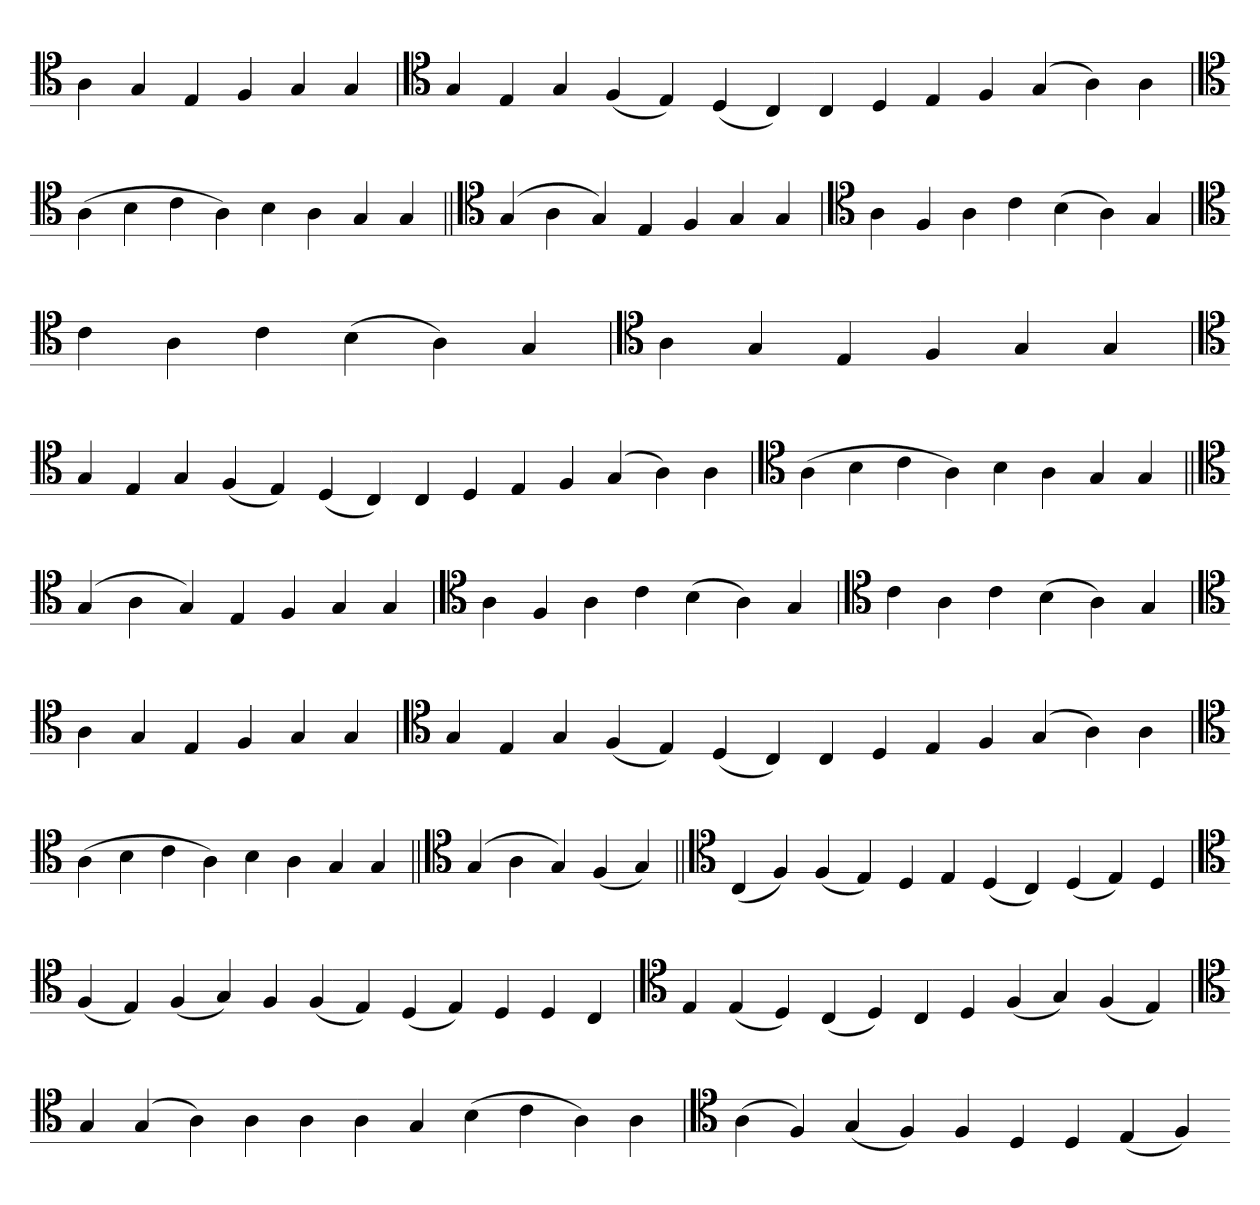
**kern
*part1
*staff1
*clefC4
=
4A
4G
4E
4F
4G
4G
=
*clefC4
4G
4E
4G
(4F
4E)
(4D
4C)
4C
4D
4E
4F
(4G
4A)
4A
=`
*clefC4
(4A
4B
4c
4A)
4B
4A
4G
4G
=||
*clefC4
(4G
4A
4G)
4E
4F
4G
4G
=`
*clefC4
4A
4F
4A
4c
(4B
4A)
4G
='
*clefC4
4c
4A
4c
(4B
4A)
4G
=`
*clefC4
4A
4G
4E
4F
4G
4G
=
*clefC4
4G
4E
4G
(4F
4E)
(4D
4C)
4C
4D
4E
4F
(4G
4A)
4A
=`
*clefC4
(4A
4B
4c
4A)
4B
4A
4G
4G
=||
*clefC4
(4G
4A
4G)
4E
4F
4G
4G
=`
*clefC4
4A
4F
4A
4c
(4B
4A)
4G
='
*clefC4
4c
4A
4c
(4B
4A)
4G
=`
*clefC4
4A
4G
4E
4F
4G
4G
=
*clefC4
4G
4E
4G
(4F
4E)
(4D
4C)
4C
4D
4E
4F
(4G
4A)
4A
=`
*clefC4
(4A
4B
4c
4A)
4B
4A
4G
4G
=||
*clefC4
(4G
4A
4G)
(4F
4G)
=||
*clefC4
(4C
4F)
(4F
4E)
4D
4E
(4D
4C)
(4D
4E)
4D
=`
*clefC4
(4F
4E)
(4F
4G)
4F
(4F
4E)
(4D
4E)
4D
4D
4C
='
*clefC4
4E
(4E
4D)
(4C
4D)
4C
4D
(4F
4G)
(4F
4E)
=`
*clefC4
4G
(4G
4A)
4A
4A
4A
4G
(4B
4c
4A)
4A
=
*clefC4
(4A
4F)
(4G
4F)
4F
4D
4D
(4E
4F)
=-
*-
